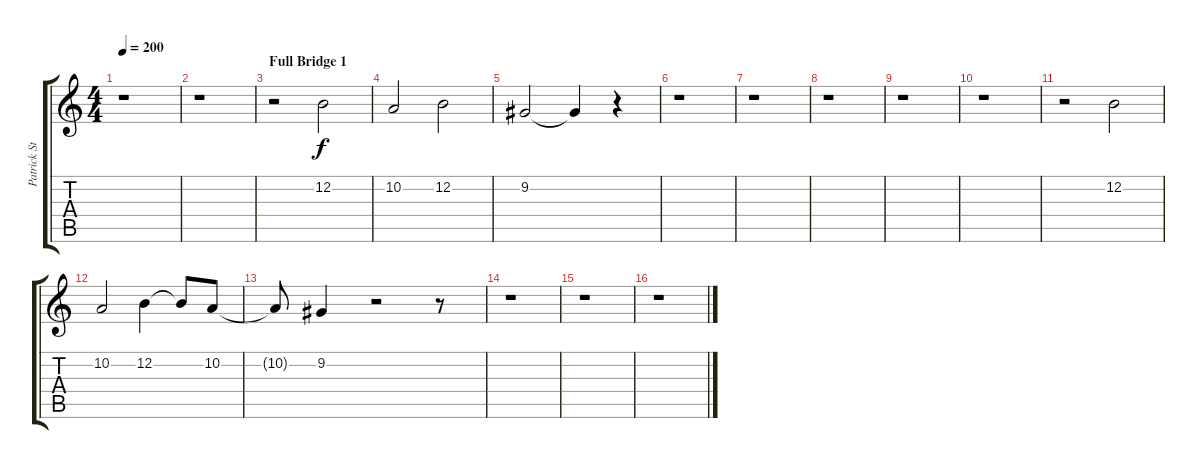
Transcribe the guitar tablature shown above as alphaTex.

\track ("Patrick Stumph (Harmonies and Backing)" "Patrick St") {instrument bassoon}
\staff {score tabs}
\tuning (E4 B3 G3 D3 A2 E2) {hide}
\ts (4 4)
\tempo 200
\clef g2
\ks c
r.1{dy f} |
r.1 |
\section ("" "Full Bridge 1")
r.2 12.2.2 |
10.2.2 12.2.2 |
9.2.2 9.2{t}.4 r.4 |
r.1 |
r.1 |
r.1 |
r.1 |
r.1 |
r.2 12.2.2 |
10.2.2 12.2.4 12.2{t}.8 10.2.8 |
10.2{t}.8 9.2.4 r.2 r.8 |
r.1 |
r.1 |
r.1
